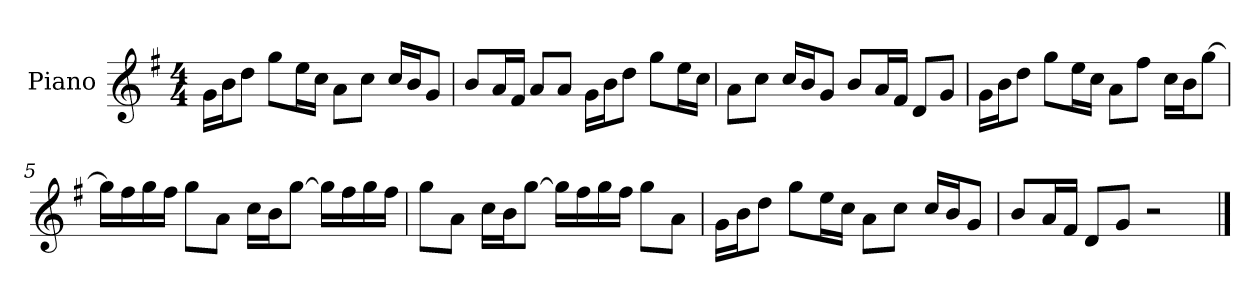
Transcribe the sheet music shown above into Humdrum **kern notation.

**kern
*part1
*staff1
*I"Piano
*I'P-no
*clefG2
*k[f#]
*M4/4
*MM90
=1
16g\LL
16b\J
8dd\J
8gg\L
16ee\L
16cc\JJ
8a\L
8cc\J
16cc/LL
16b/J
8g/J
=2
8b/L
16a/L
16f#/JJ
8a/L
8a/J
16g\LL
16b\J
8dd\J
8gg\L
16ee\L
16cc\JJ
=3
8a\L
8cc\J
16cc/LL
16b/J
8g/J
8b/L
16a/L
16f#/JJ
8d/L
8g/J
!!LO:LB:g=z
=4
16g\LL
16b\J
8dd\J
8gg\L
16ee\L
16cc\JJ
8a\L
8ff#\J
16cc\LL
16b\J
[8gg\J
=5
16gg\LL]
16ff#\
16gg\
16ff#\JJ
8gg\L
8a\J
16cc\LL
16b\J
[8gg\J
16gg\LL]
16ff#\
16gg\
16ff#\JJ
=6
8gg\L
8a\J
16cc\LL
16b\J
[8gg\J
16gg\LL]
16ff#\
16gg\
16ff#\JJ
8gg\L
8a\J
=7
16g\LL
16b\J
8dd\J
8gg\L
16ee\L
16cc\JJ
8a\L
8cc\J
16cc/LL
16b/J
8g/J
!!LO:LB:g=z
=8
8b/L
16a/L
16f#/JJ
8d/L
8g/J
2r
==
*-
